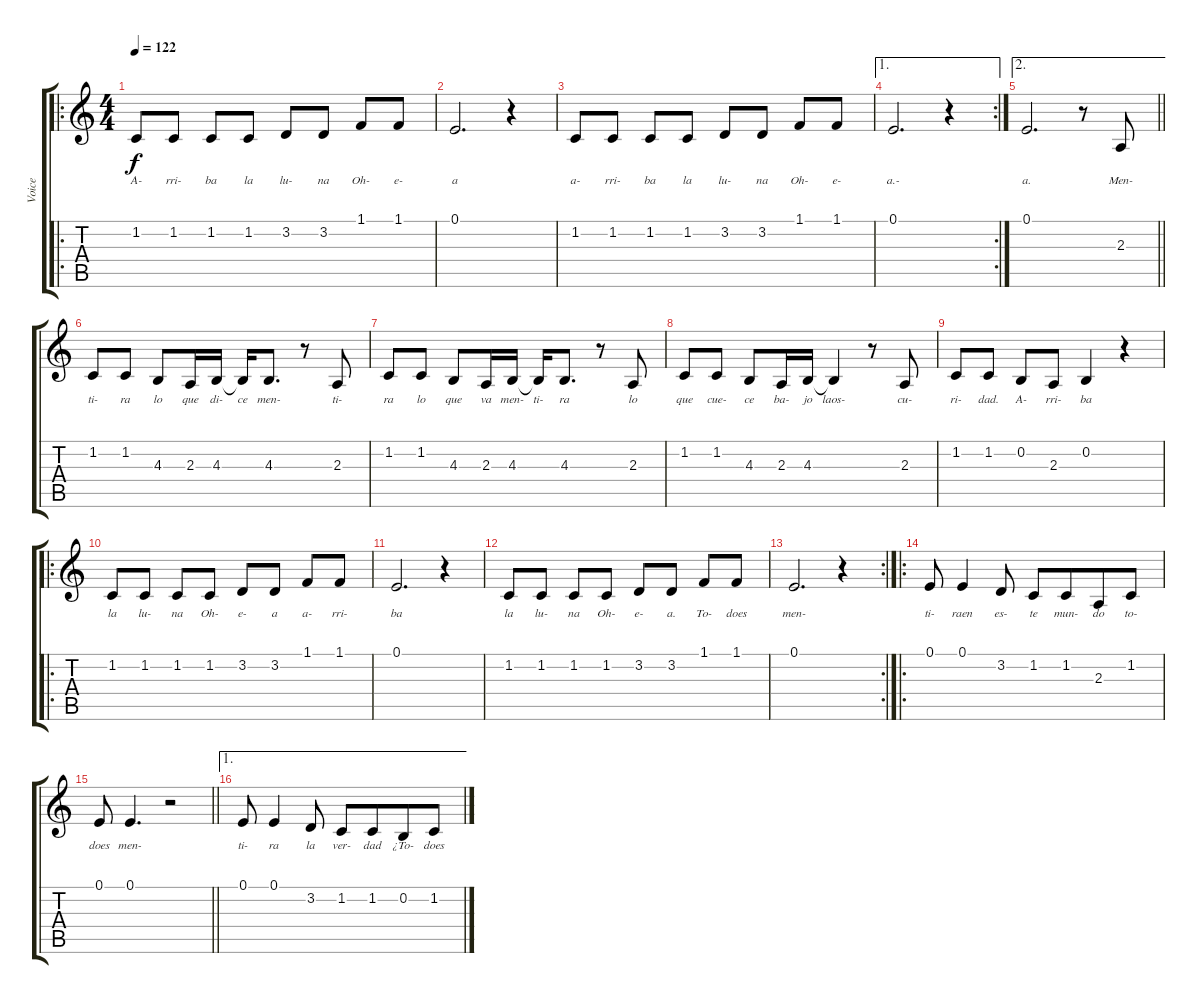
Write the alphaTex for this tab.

\track ("Voice" "Voice") {instrument harmonica}
\staff {score tabs}
\tuning (E4 B3 G3 D3 A2 E2) {hide}
\ro
\ts (4 4)
\tempo 122
\clef g2
\ks c
1.2.8{lyrics (0 "A-") lyrics (1 "") lyrics (2 "") lyrics (3 "") lyrics (4 "") dy f} 1.2.8{lyrics (0 "rri-") lyrics (1 "") lyrics (2 "") lyrics (3 "") lyrics (4 "")} 1.2.8{lyrics (0 "ba") lyrics (1 "") lyrics (2 "") lyrics (3 "") lyrics (4 "")} 1.2.8{lyrics (0 "la") lyrics (1 "") lyrics (2 "") lyrics (3 "") lyrics (4 "")} 3.2.8{lyrics (0 "lu-") lyrics (1 "") lyrics (2 "") lyrics (3 "") lyrics (4 "")} 3.2.8{lyrics (0 "na") lyrics (1 "") lyrics (2 "") lyrics (3 "") lyrics (4 "")} 1.1.8{lyrics (0 "Oh-") lyrics (1 "") lyrics (2 "") lyrics (3 "") lyrics (4 "")} 1.1.8{lyrics (0 "e-") lyrics (1 "") lyrics (2 "") lyrics (3 "") lyrics (4 "")} |
0.1.2{d lyrics (0 "a") lyrics (1 "") lyrics (2 "") lyrics (3 "") lyrics (4 "")} r.4 |
1.2.8{lyrics (0 "a-") lyrics (1 "") lyrics (2 "") lyrics (3 "") lyrics (4 "")} 1.2.8{lyrics (0 "rri-") lyrics (1 "") lyrics (2 "") lyrics (3 "") lyrics (4 "")} 1.2.8{lyrics (0 "ba") lyrics (1 "") lyrics (2 "") lyrics (3 "") lyrics (4 "")} 1.2.8{lyrics (0 "la") lyrics (1 "") lyrics (2 "") lyrics (3 "") lyrics (4 "")} 3.2.8{lyrics (0 "lu-") lyrics (1 "") lyrics (2 "") lyrics (3 "") lyrics (4 "")} 3.2.8{lyrics (0 "na") lyrics (1 "") lyrics (2 "") lyrics (3 "") lyrics (4 "")} 1.1.8{lyrics (0 "Oh-") lyrics (1 "") lyrics (2 "") lyrics (3 "") lyrics (4 "")} 1.1.8{lyrics (0 "e-") lyrics (1 "") lyrics (2 "") lyrics (3 "") lyrics (4 "")} |
\ae 1
\rc 2
0.1.2{d lyrics (0 "a.-") lyrics (1 "") lyrics (2 "") lyrics (3 "") lyrics (4 "")} r.4 |
\ae 2
\barLineRight lightlight
0.1.2{d lyrics (0 "a.") lyrics (1 "") lyrics (2 "") lyrics (3 "") lyrics (4 "")} r.8 2.3.8{lyrics (0 "Men-") lyrics (1 "") lyrics (2 "") lyrics (3 "") lyrics (4 "")} |
1.2.8{lyrics (0 "ti-") lyrics (1 "") lyrics (2 "") lyrics (3 "") lyrics (4 "")} 1.2.8{lyrics (0 "ra") lyrics (1 "") lyrics (2 "") lyrics (3 "") lyrics (4 "")} 4.3.8{lyrics (0 "lo") lyrics (1 "") lyrics (2 "") lyrics (3 "") lyrics (4 "")} 2.3.16{lyrics (0 "que") lyrics (1 "") lyrics (2 "") lyrics (3 "") lyrics (4 "")} 4.3.16{lyrics (0 "di-") lyrics (1 "") lyrics (2 "") lyrics (3 "") lyrics (4 "")} 4.3{t}.16{lyrics (0 "ce") lyrics (1 "") lyrics (2 "") lyrics (3 "") lyrics (4 "")} 4.3.8{d lyrics (0 "men-") lyrics (1 "") lyrics (2 "") lyrics (3 "") lyrics (4 "")} r.8 2.3.8{lyrics (0 "ti-") lyrics (1 "") lyrics (2 "") lyrics (3 "") lyrics (4 "")} |
1.2.8{lyrics (0 "ra") lyrics (1 "") lyrics (2 "") lyrics (3 "") lyrics (4 "")} 1.2.8{lyrics (0 "lo") lyrics (1 "") lyrics (2 "") lyrics (3 "") lyrics (4 "")} 4.3.8{lyrics (0 "que") lyrics (1 "") lyrics (2 "") lyrics (3 "") lyrics (4 "")} 2.3.16{lyrics (0 "va") lyrics (1 "") lyrics (2 "") lyrics (3 "") lyrics (4 "")} 4.3.16{lyrics (0 "men-") lyrics (1 "") lyrics (2 "") lyrics (3 "") lyrics (4 "")} 4.3{t}.16{lyrics (0 "ti-") lyrics (1 "") lyrics (2 "") lyrics (3 "") lyrics (4 "")} 4.3.8{d lyrics (0 "ra") lyrics (1 "") lyrics (2 "") lyrics (3 "") lyrics (4 "")} r.8 2.3.8{lyrics (0 "lo") lyrics (1 "") lyrics (2 "") lyrics (3 "") lyrics (4 "")} |
1.2.8{lyrics (0 "que") lyrics (1 "") lyrics (2 "") lyrics (3 "") lyrics (4 "")} 1.2.8{lyrics (0 "cue-") lyrics (1 "") lyrics (2 "") lyrics (3 "") lyrics (4 "")} 4.3.8{lyrics (0 "ce") lyrics (1 "") lyrics (2 "") lyrics (3 "") lyrics (4 "")} 2.3.16{lyrics (0 "ba-") lyrics (1 "") lyrics (2 "") lyrics (3 "") lyrics (4 "")} 4.3.16{lyrics (0 "jo") lyrics (1 "") lyrics (2 "") lyrics (3 "") lyrics (4 "")} 4.3{t}.4{lyrics (0 "laos-") lyrics (1 "") lyrics (2 "") lyrics (3 "") lyrics (4 "")} r.8 2.3.8{lyrics (0 "cu-") lyrics (1 "") lyrics (2 "") lyrics (3 "") lyrics (4 "")} |
1.2.8{lyrics (0 "ri-") lyrics (1 "") lyrics (2 "") lyrics (3 "") lyrics (4 "")} 1.2.8{lyrics (0 "dad.") lyrics (1 "") lyrics (2 "") lyrics (3 "") lyrics (4 "")} 0.2.8{lyrics (0 "A-") lyrics (1 "") lyrics (2 "") lyrics (3 "") lyrics (4 "")} 2.3.8{lyrics (0 "rri-") lyrics (1 "") lyrics (2 "") lyrics (3 "") lyrics (4 "")} 0.2.4{lyrics (0 "ba") lyrics (1 "") lyrics (2 "") lyrics (3 "") lyrics (4 "")} r.4 |
\ro
1.2.8{lyrics (0 "la") lyrics (1 "") lyrics (2 "") lyrics (3 "") lyrics (4 "")} 1.2.8{lyrics (0 "lu-") lyrics (1 "") lyrics (2 "") lyrics (3 "") lyrics (4 "")} 1.2.8{lyrics (0 "na") lyrics (1 "") lyrics (2 "") lyrics (3 "") lyrics (4 "")} 1.2.8{lyrics (0 "Oh-") lyrics (1 "") lyrics (2 "") lyrics (3 "") lyrics (4 "")} 3.2.8{lyrics (0 "e-") lyrics (1 "") lyrics (2 "") lyrics (3 "") lyrics (4 "")} 3.2.8{lyrics (0 "a") lyrics (1 "") lyrics (2 "") lyrics (3 "") lyrics (4 "")} 1.1.8{lyrics (0 "a-") lyrics (1 "") lyrics (2 "") lyrics (3 "") lyrics (4 "")} 1.1.8{lyrics (0 "rri-") lyrics (1 "") lyrics (2 "") lyrics (3 "") lyrics (4 "")} |
0.1.2{d lyrics (0 "ba") lyrics (1 "") lyrics (2 "") lyrics (3 "") lyrics (4 "")} r.4 |
1.2.8{lyrics (0 "la") lyrics (1 "") lyrics (2 "") lyrics (3 "") lyrics (4 "")} 1.2.8{lyrics (0 "lu-") lyrics (1 "") lyrics (2 "") lyrics (3 "") lyrics (4 "")} 1.2.8{lyrics (0 "na") lyrics (1 "") lyrics (2 "") lyrics (3 "") lyrics (4 "")} 1.2.8{lyrics (0 "Oh-") lyrics (1 "") lyrics (2 "") lyrics (3 "") lyrics (4 "")} 3.2.8{lyrics (0 "e-") lyrics (1 "") lyrics (2 "") lyrics (3 "") lyrics (4 "")} 3.2.8{lyrics (0 "a.") lyrics (1 "") lyrics (2 "") lyrics (3 "") lyrics (4 "")} 1.1.8{lyrics (0 "To-") lyrics (1 "") lyrics (2 "") lyrics (3 "") lyrics (4 "")} 1.1.8{lyrics (0 "does") lyrics (1 "") lyrics (2 "") lyrics (3 "") lyrics (4 "")} |
\rc 2
0.1.2{d lyrics (0 "men-") lyrics (1 "") lyrics (2 "") lyrics (3 "") lyrics (4 "")} r.4 |
\ro
0.1.8{lyrics (0 "ti-") lyrics (1 "") lyrics (2 "") lyrics (3 "") lyrics (4 "")} 0.1.4{lyrics (0 "raen") lyrics (1 "") lyrics (2 "") lyrics (3 "") lyrics (4 "")} 3.2.8{lyrics (0 "es-") lyrics (1 "") lyrics (2 "") lyrics (3 "") lyrics (4 "")} 1.2.8{lyrics (0 "te") lyrics (1 "") lyrics (2 "") lyrics (3 "") lyrics (4 "")} 1.2.8{lyrics (0 "mun-") lyrics (1 "") lyrics (2 "") lyrics (3 "") lyrics (4 "") beam merge} 2.3.8{lyrics (0 "do") lyrics (1 "") lyrics (2 "") lyrics (3 "") lyrics (4 "")} 1.2.8{lyrics (0 "to-") lyrics (1 "") lyrics (2 "") lyrics (3 "") lyrics (4 "")} |
\barLineRight lightlight
0.1.8{lyrics (0 "does") lyrics (1 "") lyrics (2 "") lyrics (3 "") lyrics (4 "")} 0.1.4{d lyrics (0 "men-") lyrics (1 "") lyrics (2 "") lyrics (3 "") lyrics (4 "")} r.2 |
\ae 1
0.1.8{lyrics (0 "ti-") lyrics (1 "") lyrics (2 "") lyrics (3 "") lyrics (4 "")} 0.1.4{lyrics (0 "ra") lyrics (1 "") lyrics (2 "") lyrics (3 "") lyrics (4 "")} 3.2.8{lyrics (0 "la") lyrics (1 "") lyrics (2 "") lyrics (3 "") lyrics (4 "")} 1.2.8{lyrics (0 "ver-") lyrics (1 "") lyrics (2 "") lyrics (3 "") lyrics (4 "")} 1.2.8{lyrics (0 "dad") lyrics (1 "") lyrics (2 "") lyrics (3 "") lyrics (4 "") beam merge} 0.2.8{lyrics (0 "¿To-") lyrics (1 "") lyrics (2 "") lyrics (3 "") lyrics (4 "")} 1.2.8{lyrics (0 "does") lyrics (1 "") lyrics (2 "") lyrics (3 "") lyrics (4 "")}
